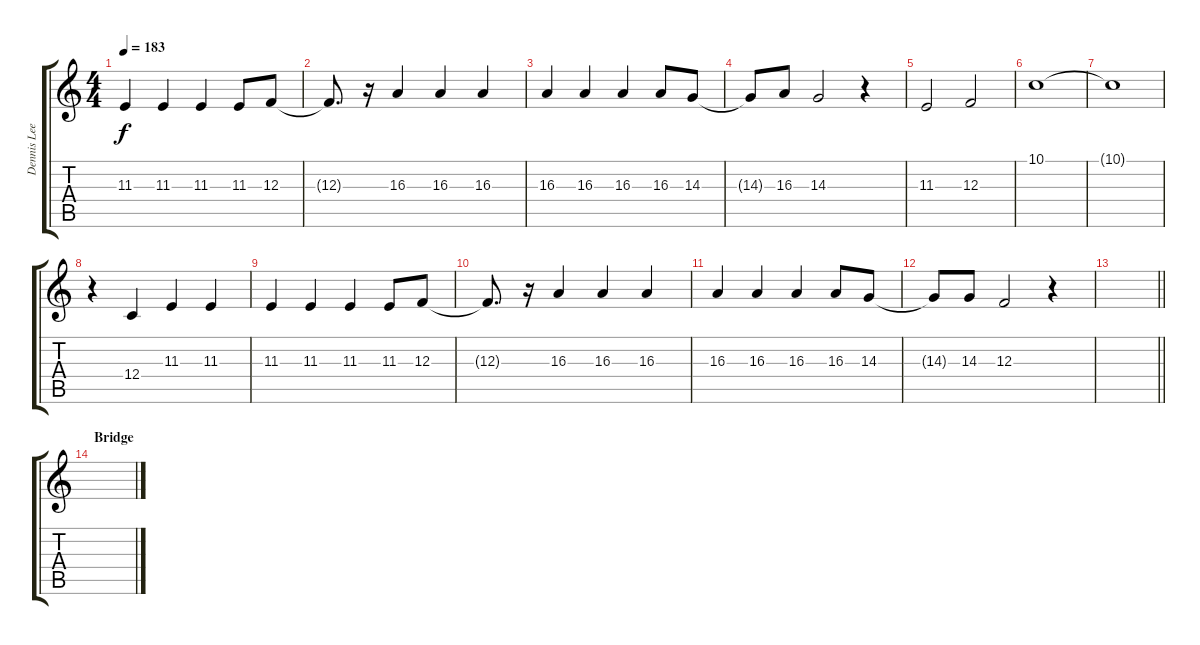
\track ("Dennis Lee - Vocals" "Dennis Lee") {instrument altosax}
\staff {score tabs}
\tuning (D4 A3 F3 C3 G2 D2) {hide}
\ts (4 4)
\tempo 183
\clef g2
\ks c
11.3.4{dy f} 11.3.4 11.3.4 11.3.8 12.3.8 |
12.3{t}.8{d} r.16 16.3.4 16.3.4 16.3.4 |
16.3.4 16.3.4 16.3.4 16.3.8 14.3.8 |
14.3{t}.8 16.3.8 14.3.2 r.4 |
11.3.2 12.3.2 |
10.1.1 |
10.1{t}.1 |
r.4 12.4.4 11.3.4 11.3.4 |
11.3.4 11.3.4 11.3.4 11.3.8 12.3.8 |
12.3{t}.8{d} r.16 16.3.4 16.3.4 16.3.4 |
16.3.4 16.3.4 16.3.4 16.3.8 14.3.8 |
14.3{t}.8 14.3.8 12.3.2 r.4 |
\barLineRight lightlight
|
\section ("" "Bridge")
